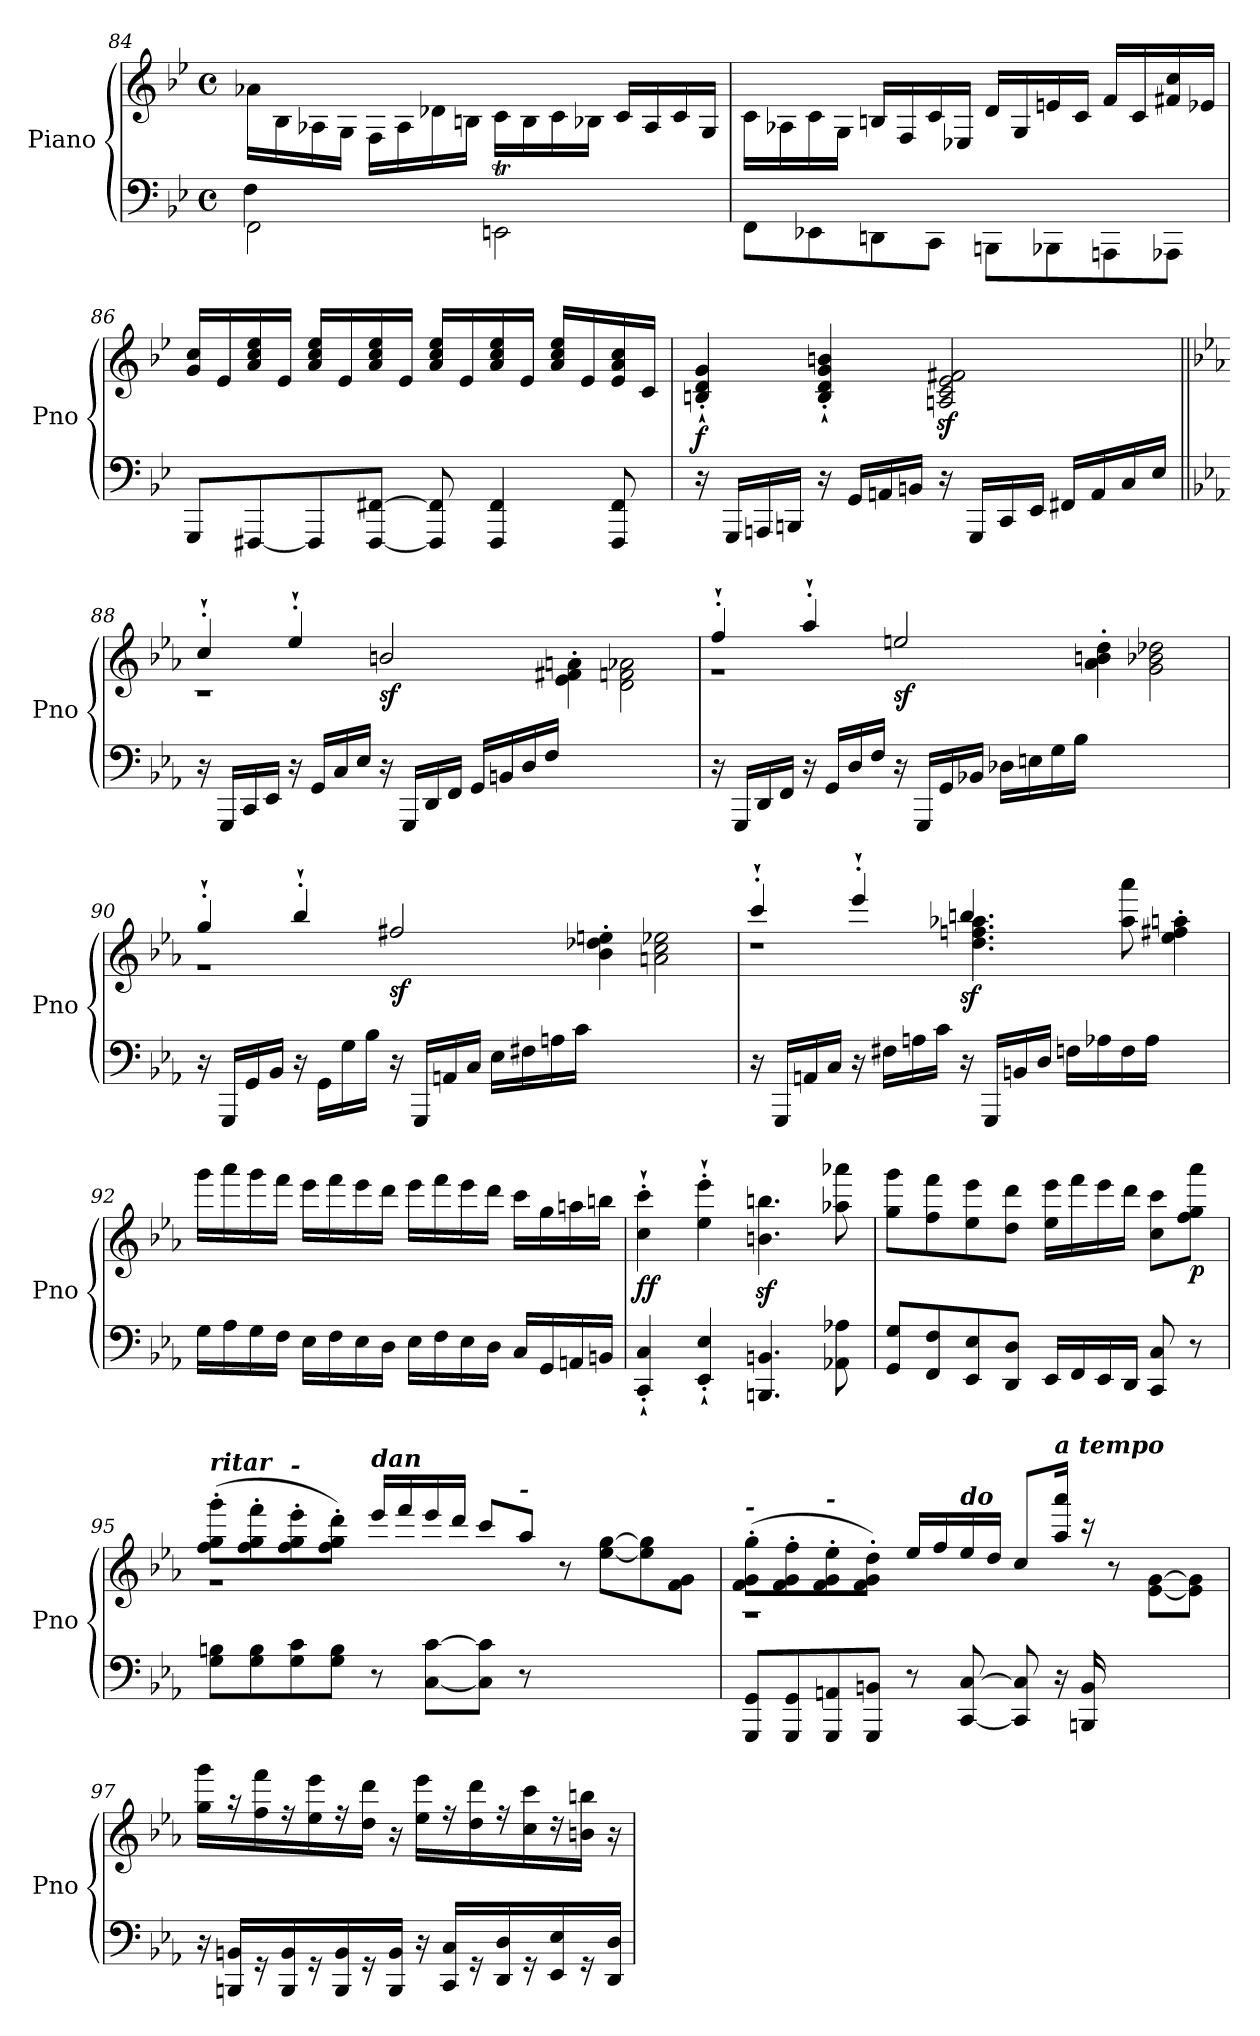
**kern	**kern	**dynam
*part1	*part1	*part1
*staff2	*staff1	*staff1/2
*I"Piano	*	*
*I'Pno	*	*
!!LO:LB:g=z
*clefF4	*clefG2	*
*k[b-e-]	*k[b-e-]	*
*M4/4	*M4/4	*
*met(c)	*met(c)	*
=84	=84	=84
*^	*	*
2FF\	4F\	16a-X\LL	.
.	.	16B-\	.
.	.	16A-X\	.
.	.	16G\JJ	.
.	2.ryy	16F\LL	.
.	.	16A-\	.
.	.	16d-X\	.
.	.	16Bn\JJ	.
2EEnt\	.	16c\LL	.
.	.	16B\	.
.	.	16c\	.
.	.	16B-X\JJ	.
.	.	16c/LL	.
.	.	16A-/	.
.	.	16c/	.
.	.	16G/JJ	.
*v	*v	*	*
!!LO:PB:g=z
=85	=85	=85
!	!	!LO:DY:b
8FF\L	16c\LL	other-dynamics
.	16A-X\	.
8EE-X\	16c\	.
.	16G\JJ	.
8DDn\	16Bn/LL	.
.	16F/	.
8CC\J	16c/	.
.	16E-X/JJ	.
8BBBn\L	16d/LL	.
.	16G/	.
8BBB-X\	16en/	.
.	16c/JJ	.
8AAAn\	16f/LL	.
.	16c/	.
8AAA-X\J	16f#X/ 16cc/	.
.	16e-X/JJ	.
=86	=86	=86
8GGG/L	16g/ 16cc/LL	.
.	16e-/	.
[8FFF#X/	16a/ 16cc/ 16ee-/	.
.	16e-/JJ	.
8FFF#/]	16a/ 16cc/ 16ee-/LL	.
.	16e-/	.
[8FFF#/ [8FF#X/J	16a/ 16cc/ 16ee-/	.
.	16e-/JJ	.
8FFF#/] 8FF#/]	16a/ 16cc/ 16ee-/LL	.
.	16e-/	.
4FFF#/ 4FF#/	16a/ 16cc/ 16ee-/	.
.	16e-/JJ	.
.	16a/ 16cc/ 16ee-/LL	.
.	16e-/	.
8FFF#/ 8FF#/	16e-/ 16a/ 16cc/	.
.	16c/JJ	.
!!LO:LB:g=z
=87	=87	=87
!	!	!LO:DY:b
16r	4Bn/'` 4d/'` 4g/'`	f
16GGG/LL	.	.
16AAAn/	.	.
16BBBn/JJ	.	.
16r	4B/'` 4d/'` 4g/'` 4bn/'`	.
16GG/LL	.	.
16AAn/	.	.
16BBn/JJ	.	.
16r	2An/z< 2c/z< 2e-/z< 2f#X/z<	.
16GGG/LL	.	.
16CC/	.	.
16EE-/JJ	.	.
16FF#X/LL	.	.
16AA/	.	.
16C/	.	.
16E-/JJ	.	.
=88||	=88||	=88||
*k[b-e-a-]	*k[b-e-a-]	*
*	*^	*
16r	4cc'`/	1r	.
16GGG/LL	.	.	.
16CC/	.	.	.
16EE-/JJ	.	.	.
16r	4ee-'`/	.	.
16GG/LL	.	.	.
16C/	.	.	.
16E-/JJ	.	.	.
!	!	!	!LO:DY:b
16r	2bn/	.	sf
16GGG/LL	.	.	.
16DD/	.	.	.
16FF/JJ	.	.	.
16GG/LL	.	.	.
16BBn/	.	.	.
16D/	.	.	.
16F/JJ	.	.	.
2.ryy	2.ryy	4e-\' 4f#X\' 4an\'	.
.	.	2d\ 2fn\ 2a-X\	.
!!LO:LB:g=z	!!
=89	=89	=89	=89
16r	4ff'`/	1r	.
16GGG/LL	.	.	.
16DD/	.	.	.
16FF/JJ	.	.	.
16r	4aa-'`/	.	.
16GG/LL	.	.	.
16D/	.	.	.
16F/JJ	.	.	.
!	!	!	!LO:DY:b
16r	2een/	.	sf
16GGG/LL	.	.	.
16GG/	.	.	.
16BB-X/JJ	.	.	.
16D-X\LL	.	.	.
16En\	.	.	.
16G\	.	.	.
16B-\JJ	.	.	.
2.ryy	2.ryy	4a-\' 4bn\' 4dd\'	.
.	.	2g\ 2b-X\ 2dd-X\	.
=90	=90	=90	=90
16r	4gg'`/	1r	.
16GGG/LL	.	.	.
16GG/	.	.	.
16BB-/JJ	.	.	.
16r	4bb-'`/	.	.
16GG\LL	.	.	.
16G\	.	.	.
16B-\JJ	.	.	.
!	!	!	!LO:DY:b
16r	2ff#X/	.	sf
16GGG/LL	.	.	.
16AAn/	.	.	.
16C/JJ	.	.	.
16E-\LL	.	.	.
16F#X\	.	.	.
16An\	.	.	.
16c\JJ	.	.	.
2.ryy	2.ryy	4b-\' 4dd-X\' 4een\'	.
.	.	2an\ 2cc\ 2ee-X\	.
!!LO:LB:g=z
=91	=91	=91	=91
*	*	*^	*
16r	4ccc'`/	1r	2ryy	.
16GGG/LL	.	.	.	.
16AAn/	.	.	.	.
16C/JJ	.	.	.	.
16r	4eee-'`/	.	.	.
16F#X\LL	.	.	.	.
16An\	.	.	.	.
16c\JJ	.	.	.	.
!	!	!	!	!LO:DY:b
16r	4.bbn/	.	4.dd\ 4.ffn\ 4.aa-X\	sf
16GGG/LL	.	.	.	.
16BBn/	.	.	.	.
16D/JJ	.	.	.	.
16Fn\LL	.	.	.	.
16A-X\	.	.	.	.
16F\	8aa-\ 8aaa-\	.	4.ryy	.
16A-\JJ	.	.	.	.
4ryy	4ryy	4ee-\' 4ff#X\' 4aan\'	.	.
*	*v	*v	*v	*
=92	=92	=92
16G\LL	16ggg\LL	.
16A-\	16aaa-\	.
16G\	16ggg\	.
16F\JJ	16fff\JJ	.
16E-\LL	16eee-\LL	.
16F\	16fff\	.
16E-\	16eee-\	.
16D\JJ	16ddd\JJ	.
16E-\LL	16eee-\LL	.
16F\	16fff\	.
16E-\	16eee-\	.
16D\JJ	16ddd\JJ	.
16C/LL	16ccc\LL	.
16GG/	16gg\	.
16AAn/	16aan\	.
16BBn/JJ	16bbn\JJ	.
!!LO:LB:g=z
=93	=93	=93
!	!	!LO:DY:b
4CC/'` 4C/'`	4cc\'` 4ccc\'`	ff
4EE-/'` 4E-/'`	4ee-\'` 4eee-\'`	.
4.BBBn/ 4.BBn/	4.bn\z< 4.bbn\z<	.
8AA-X\ 8A-X\	8aa-X\ 8aaa-X\	.
=94	=94	=94
8GG/ 8G/L	8gg\ 8ggg\L	.
8FF/ 8F/	8ff\ 8fff\	.
8EE-/ 8E-/	8ee-\ 8eee-\	.
8DD/ 8D/J	8dd\ 8ddd\J	.
16EE-/LL	16ee-\ 16eee-\LL	.
16FF/	16fff\	.
16EE-/	16eee-\	.
16DD/JJ	16ddd\JJ	.
8CC/ 8C/	8cc\ 8ccc\L	.
!	!	!LO:DY:b
8r	8ff\ 8gg\ 8aaa-\J	p
=95	=95	=95
*	*^	*
!	!LO:TX:a:Bi:t=ritar	!	!
8G\ 8Bn\L	(>8ff\' 8gg\' 8ggg\'L	1r	.
8G\ 8B\	8ff\' 8gg\' 8fff\'	.	.
!	!LO:TX:a:Bi:t=-	!	!
8G\ 8c\	8ff\' 8gg\' 8eee-\'	.	.
8G\ 8B\J	8ff\' 8gg\' 8ddd\'J)	.	.
!	!LO:TX:a:Bi:t=dan	!	!
8r	16eee-/LL	.	.
.	16fff/	.	.
[8C\ [8c\L	16eee-/	.	.
.	16ddd/JJ	.	.
8C\] 8c\]J	8ccc/L	.	.
!	!LO:TX:a:Bi:t=-	!	!
8r	8aa-/J	.	.
2ryy	2ryy	8r	.
.	.	[8ee-\ [8gg\L	.
.	.	8ee-\] 8gg\]	.
.	.	8f\ 8g\J	.
!!LO:PB:g=z	!!
=96	=96	=96	=96
!	!LO:TX:a:Bi:t=-	!	!
8GGG/ 8GG/L	(>8f\' 8g\' 8gg\'L	1r	.
8GGG/ 8GG/	8f\' 8g\' 8ff\'	.	.
!	!LO:TX:a:Bi:t=-	!	!
8GGG/ 8AAn/	8f\' 8g\' 8ee-\'	.	.
8GGG/ 8BBn/J	8f\' 8g\' 8dd\'J)	.	.
8r	16ee-/LL	.	.
.	16ff/	.	.
!	!LO:TX:a:Bi:t=do	!	!
[8CC/ [8C/	16ee-/	.	.
.	16dd/JJ	.	.
8CC/] 8C/]	8cc/L	.	.
!	!LO:TX:a:Bi:t=a tempo	!	!
!	!	!	!LO:DY:b=2
16r	16aa-/ 16aaa-/Jk	.	other-dynamics
16BBBn/ 16BB/	16r	.	.
4.ryy	4.ryy	8r	.
.	.	[8e-\ [8g\L	.
.	.	8e-\] 8g\]J	.
*	*v	*v	*
=97	=97	=97
16r	16gg\ 16ggg\LL	.
16BBBn/ 16BBn/LL	16r	.
16r	16ff\ 16fff\	.
16BBB/ 16BB/	16r	.
16r	16ee-\ 16eee-\	.
16BBB/ 16BB/	16r	.
16r	16dd\ 16ddd\JJ	.
16BBB/ 16BB/JJ	16r	.
16r	16ee-\ 16eee-\LL	.
16CC/ 16C/LL	16r	.
16r	16dd\ 16ddd\	.
16DD/ 16D/	16r	.
16r	16cc\ 16ccc\	.
16EE-/ 16E-/	16r	.
16r	16bn\ 16bbn\JJ	.
16DD/ 16D/JJ	16r	.
=	=	=
*-	*-	*-
